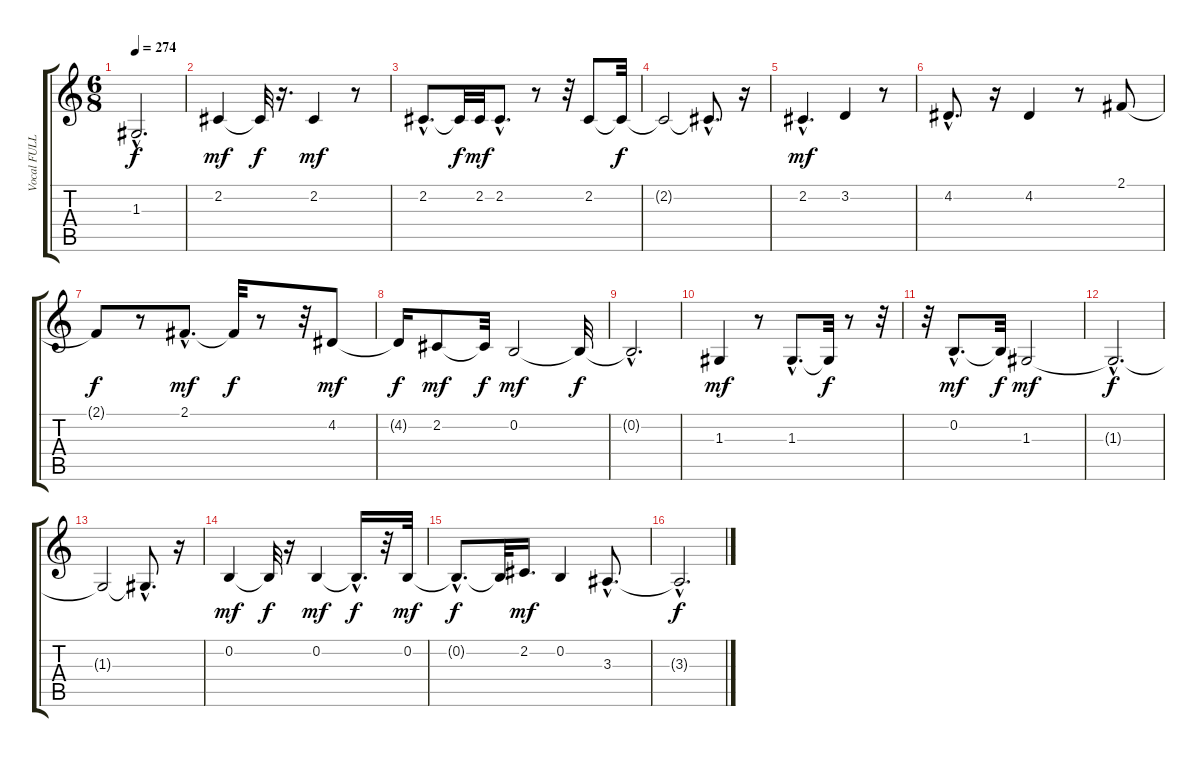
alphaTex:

\track ("Vocal FULL" "Vocal FULL") {instrument viola}
\staff {score tabs}
\tuning (E4 B3 G3 D3 A2 E2) {hide}
\ts (6 8)
\tempo 274
\clef g2
\ks c
1.3{hac t}.2{d dy f} |
2.2.4{dy mf} 2.2{t}.32{dy f} r.16{d} 2.2.4{dy mf} r.8 |
2.2{hac}.8{d} 2.2{t}.32{dy f} 2.2.32{dy mf} 2.2{hac}.8{d} r.8 r.32 2.2.8 2.2{t}.32{dy f} |
2.2{t}.2 2.2{hac t}.8{d} r.16 |
2.2{hac}.4{d dy mf} 3.2.4 r.8 |
4.2{hac}.8{d} r.16 4.2.4 r.8 2.1.8 |
2.1{t}.8{dy f} r.8 2.1{hac}.8{d dy mf} 2.1{t}.32{dy f} r.8 r.32 4.2.8{dy mf} |
4.2{t}.16{dy f} 2.2.8{dy mf} 2.2{t}.32{dy f} 0.2.2{dy mf} 0.2{t}.32{dy f} |
0.2{hac t}.2{d} |
1.3.4{dy mf} r.8 1.3{hac}.8{d} 1.3{t}.32{dy f} r.8 r.32 |
r.32 0.2{hac}.8{d dy mf} 0.2{t}.32{dy f} 1.3.2{dy mf} |
1.3{hac t}.2{d dy f} |
1.3{t}.2 1.3{hac t}.8{d} r.16 |
0.2.4{dy mf} 0.2{t}.32{dy f} r.16 0.2.4{dy mf} 0.2{hac t}.16{d dy f} r.32 0.2.32{dy mf} |
0.2{hac t}.8{d dy f} 0.2{t}.32 2.2.16{d dy mf} 0.2.4 3.3{hac}.8{d} |
3.3{hac t}.2{d dy f}
